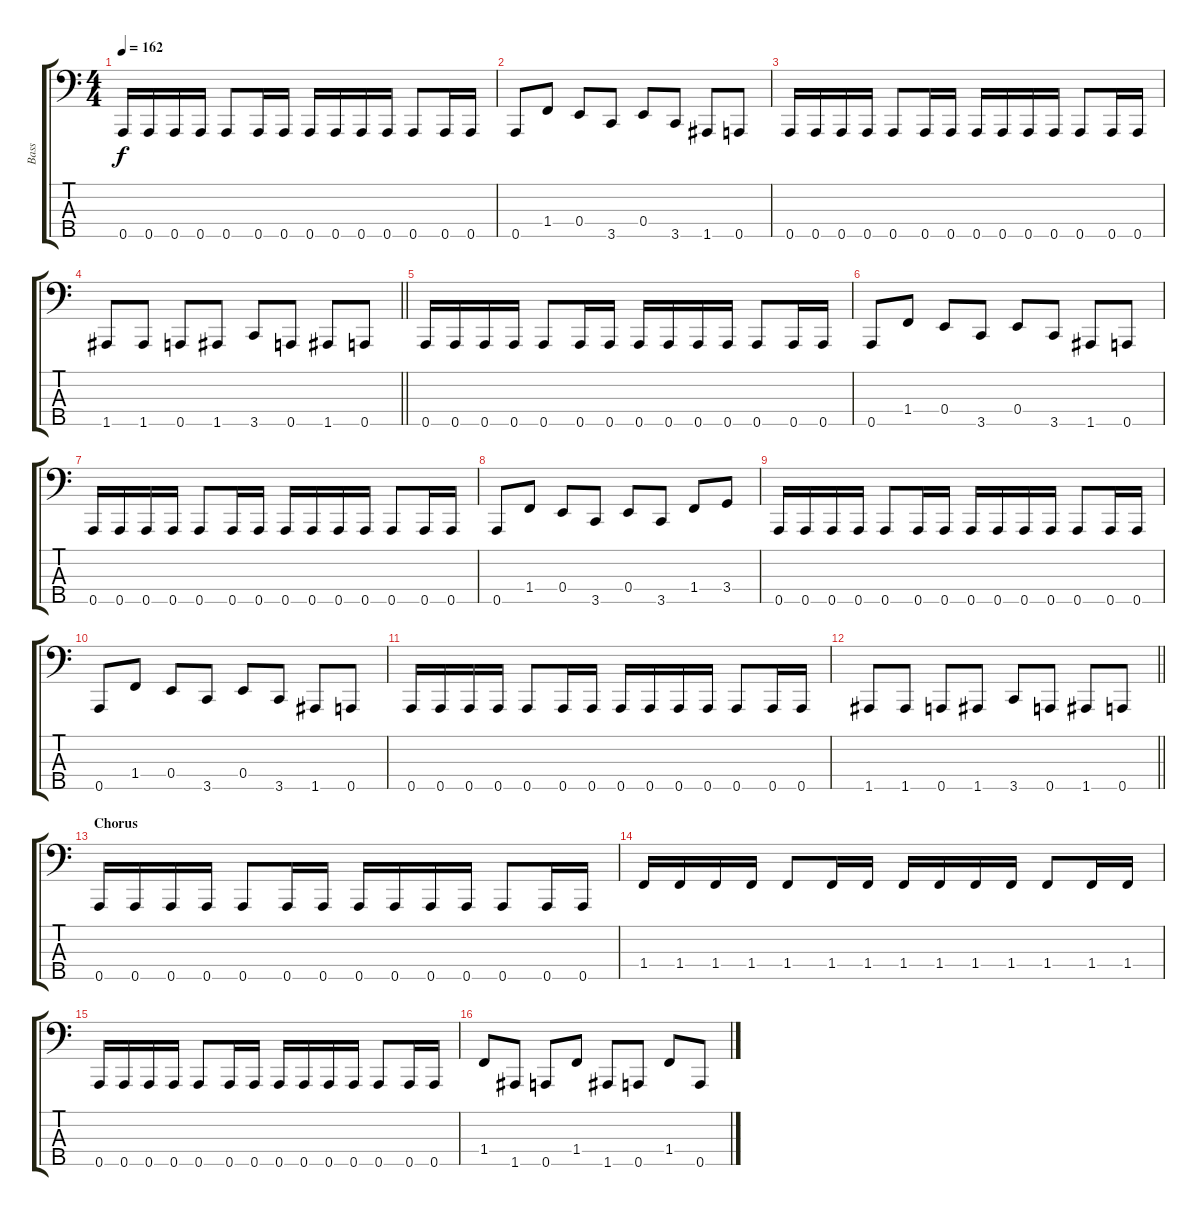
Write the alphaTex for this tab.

\track ("Bass" "Bass") {instrument electricbassfinger}
\staff {score tabs}
\tuning (G2 D2 A1 E1 A0) {hide}
\ts (4 4)
\tempo 162
\clef f4
\ks c
0.5.16{dy f} 0.5.16 0.5.16 0.5.16 0.5.8 0.5.16 0.5.16 0.5.16 0.5.16 0.5.16 0.5.16 0.5.8 0.5.16 0.5.16 |
0.5.8 1.4.8 0.4.8 3.5.8 0.4.8 3.5.8 1.5.8 0.5.8 |
0.5.16 0.5.16 0.5.16 0.5.16 0.5.8 0.5.16 0.5.16 0.5.16 0.5.16 0.5.16 0.5.16 0.5.8 0.5.16 0.5.16 |
\barLineRight lightlight
1.5.8 1.5.8 0.5.8 1.5.8 3.5.8 0.5.8 1.5.8 0.5.8 |
\section ("" "")
0.5.16 0.5.16 0.5.16 0.5.16 0.5.8 0.5.16 0.5.16 0.5.16 0.5.16 0.5.16 0.5.16 0.5.8 0.5.16 0.5.16 |
0.5.8 1.4.8 0.4.8 3.5.8 0.4.8 3.5.8 1.5.8 0.5.8 |
0.5.16 0.5.16 0.5.16 0.5.16 0.5.8 0.5.16 0.5.16 0.5.16 0.5.16 0.5.16 0.5.16 0.5.8 0.5.16 0.5.16 |
0.5.8 1.4.8 0.4.8 3.5.8 0.4.8 3.5.8 1.4.8 3.4.8 |
0.5.16 0.5.16 0.5.16 0.5.16 0.5.8 0.5.16 0.5.16 0.5.16 0.5.16 0.5.16 0.5.16 0.5.8 0.5.16 0.5.16 |
0.5.8 1.4.8 0.4.8 3.5.8 0.4.8 3.5.8 1.5.8 0.5.8 |
0.5.16 0.5.16 0.5.16 0.5.16 0.5.8 0.5.16 0.5.16 0.5.16 0.5.16 0.5.16 0.5.16 0.5.8 0.5.16 0.5.16 |
\barLineRight lightlight
1.5.8 1.5.8 0.5.8 1.5.8 3.5.8 0.5.8 1.5.8 0.5.8 |
\section ("" "Chorus")
0.5.16 0.5.16 0.5.16 0.5.16 0.5.8 0.5.16 0.5.16 0.5.16 0.5.16 0.5.16 0.5.16 0.5.8 0.5.16 0.5.16 |
1.4.16 1.4.16 1.4.16 1.4.16 1.4.8 1.4.16 1.4.16 1.4.16 1.4.16 1.4.16 1.4.16 1.4.8 1.4.16 1.4.16 |
0.5.16 0.5.16 0.5.16 0.5.16 0.5.8 0.5.16 0.5.16 0.5.16 0.5.16 0.5.16 0.5.16 0.5.8 0.5.16 0.5.16 |
1.4.8 1.5.8 0.5.8 1.4.8 1.5.8 0.5.8 1.4.8 0.5.8
